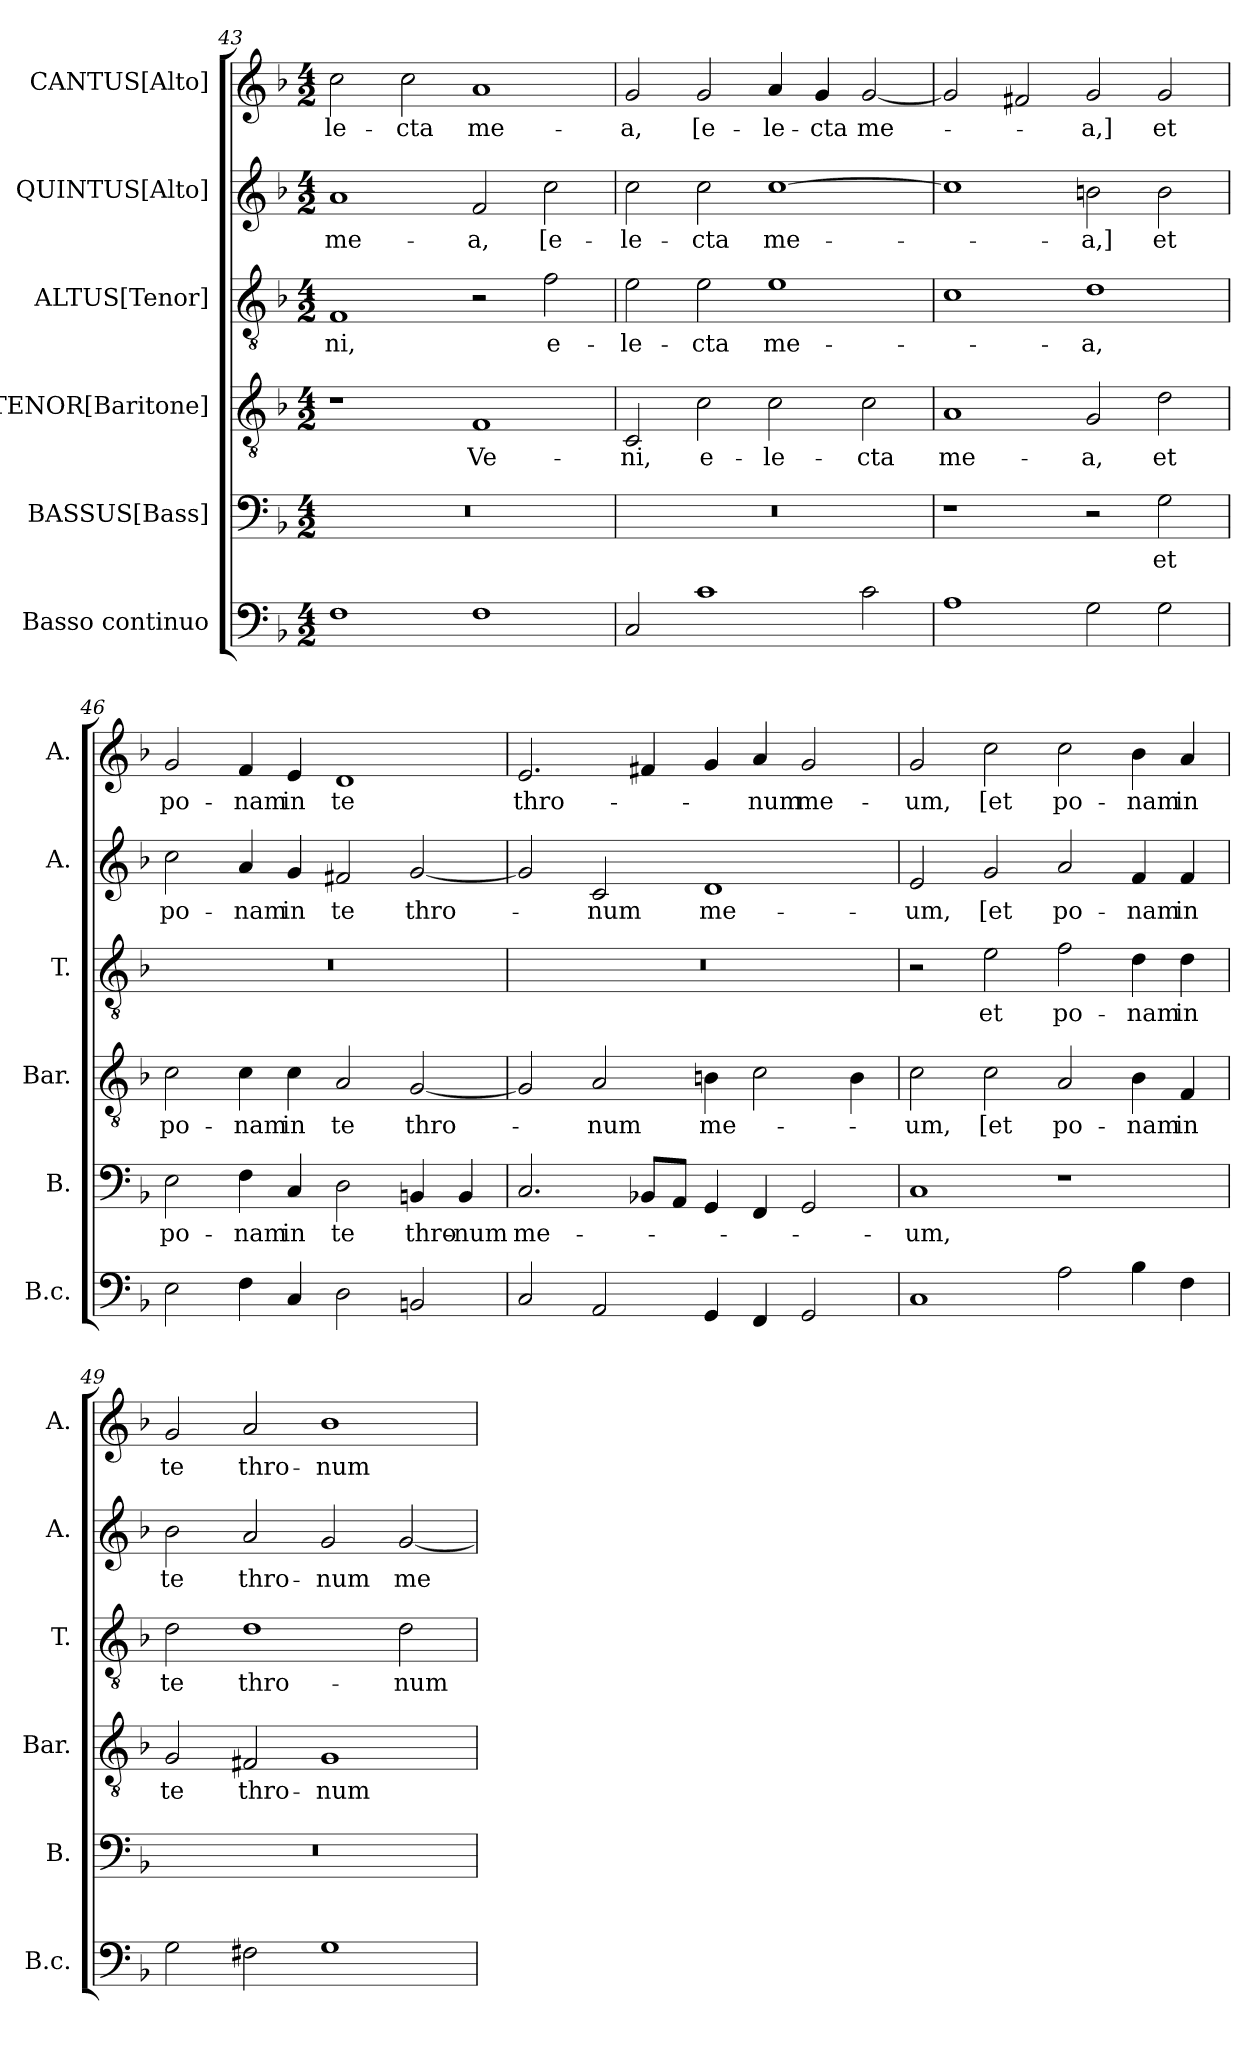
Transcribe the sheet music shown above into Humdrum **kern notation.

**kern	**kern	**text	**kern	**text	**kern	**text	**kern	**text	**kern	**text
*part6	*part5	*part5	*part4	*part4	*part3	*part3	*part2	*part2	*part1	*part1
*staff6	*staff5	*staff5	*staff4	*staff4	*staff3	*staff3	*staff2	*staff2	*staff1	*staff1
*I"Basso continuo	*I"BASSUS[Bass]	*	*I"TENOR[Baritone]	*	*I"ALTUS[Tenor]	*	*I"QUINTUS[Alto]	*	*I"CANTUS[Alto]	*
*I'B.c.	*I'B.	*	*I'Bar.	*	*I'T.	*	*I'A.	*	*I'A.	*
*clefF4	*clefF4	*	*clefGv2	*	*clefGv2	*	*clefG2	*	*clefG2	*
*	*	*	*ITrd7c12	*	*ITrd7c12	*	*	*	*	*
*k[b-]	*k[b-]	*	*k[b-]	*	*k[b-]	*	*k[b-]	*	*k[b-]	*
*F:	*F:	*	*F:	*	*F:	*	*F:	*	*F:	*
*M4/2	*M4/2	*	*M4/2	*	*M4/2	*	*M4/2	*	*M4/2	*
=43	=43	=43	=43	=43	=43	=43	=43	=43	=43	=43
!	!LO:N:vis=1	!	!	!	!	!LO:LY:b	!	!LO:LY:b	!	!LO:LY:b
1F	0r	.	1r	.	1FF	-ni,	1a	me-	2cc\	-le-
!	!	!	!	!	!	!	!	!	!	!LO:LY:b
.	.	.	.	.	.	.	.	.	2cc\	-cta
!	!	!	!	!LO:LY:b	!	!	!	!LO:LY:b	!	!LO:LY:b
1F	.	.	1FF	Ve-	2r	.	2f/	-a,	1a	me-
!	!	!	!	!	!	!LO:LY:b	!	!LO:LY:b	!	!
.	.	.	.	.	2F\	e-	2cc\	[e-	.	.
=44	=44	=44	=44	=44	=44	=44	=44	=44	=44	=44
!	!LO:N:vis=1	!	!	!LO:LY:b	!	!LO:LY:b	!	!LO:LY:b	!	!LO:LY:b
2C/	0r	.	2CC/	-ni,	2E\	-le-	2cc\	-le-	2g/	-a,
!	!	!	!	!LO:LY:b	!	!LO:LY:b	!	!LO:LY:b	!	!LO:LY:b
1c	.	.	2C\	e-	2E\	-cta	2cc\	-cta	2g/	[e-
!	!	!	!	!LO:LY:b	!	!LO:LY:b	!	!LO:LY:b	!	!LO:LY:b
.	.	.	2C\	-le-	1E	me-	[>1cc	me-	4a/	-le-
!	!	!	!	!	!	!	!	!	!	!LO:LY:b
.	.	.	.	.	.	.	.	.	4g/	-cta
!	!	!	!	!LO:LY:b	!	!	!	!	!	!LO:LY:b
2c\	.	.	2C\	-cta	.	.	.	.	[<2g/	me-
=45	=45	=45	=45	=45	=45	=45	=45	=45	=45	=45
!	!	!	!	!LO:LY:b	!	!	!	!	!	!
1A	1r	.	1AA	me-	1C	.	1cc]	.	2g/]	.
.	.	.	.	.	.	.	.	.	2f#X/	.
!	!	!	!	!LO:LY:b	!	!LO:LY:b	!	!LO:LY:b	!	!LO:LY:b
2G\	2r	.	2GG/	-a,	1D	-a,	2bn\	-a,]	2g/	-a,]
!	!	!LO:LY:b	!	!LO:LY:b	!	!	!	!LO:LY:b	!	!LO:LY:b
2G\	2G\	et	2D\	et	.	.	2b\	et	2g/	et
!!LO:PB:g=z
=46	=46	=46	=46	=46	=46	=46	=46	=46	=46	=46
!	!	!LO:LY:b	!	!LO:LY:b	!LO:N:vis=1	!	!	!LO:LY:b	!	!LO:LY:b
2E\	2E\	po-	2C\	po-	0r	.	2cc\	po-	2g/	po-
!	!	!LO:LY:b	!	!LO:LY:b	!	!	!	!LO:LY:b	!	!LO:LY:b
4F\	4F\	-nam	4C\	-nam	.	.	4a/	-nam	4f/	-nam
!	!	!LO:LY:b	!	!LO:LY:b	!	!	!	!LO:LY:b	!	!LO:LY:b
4C/	4C/	in	4C\	in	.	.	4g/	in	4e/	in
!	!	!LO:LY:b	!	!LO:LY:b	!	!	!	!LO:LY:b	!	!LO:LY:b
2D\	2D\	te	2AA/	te	.	.	2f#X/	te	1d	te
!	!	!LO:LY:b	!	!LO:LY:b	!	!	!	!LO:LY:b	!	!
2BBn/	4BBn/	thro-	[<2GG/	thro-	.	.	[<2g/	thro-	.	.
!	!	!LO:LY:b	!	!	!	!	!	!	!	!
.	4BB/	-num	.	.	.	.	.	.	.	.
=47	=47	=47	=47	=47	=47	=47	=47	=47	=47	=47
!	!	!LO:LY:b	!	!	!LO:N:vis=1	!	!	!	!	!LO:LY:b
2C/	2.C/	me-	2GG/]	.	0r	.	2g/]	.	2.e/	thro-
!	!	!	!	!LO:LY:b	!	!	!	!LO:LY:b	!	!
2AA/	.	.	2AA/	-num	.	.	2c/	-num	.	.
.	8BB-X/L	.	.	.	.	.	.	.	4f#X/	.
.	8AA/J	.	.	.	.	.	.	.	.	.
!	!	!	!	!LO:LY:b	!	!	!	!LO:LY:b	!	!
4GG/	4GG/	.	4BBn\	me-	.	.	1d	me-	4g/	.
!	!	!	!	!	!	!	!	!	!	!LO:LY:b
4FF/	4FF/	.	2C\	.	.	.	.	.	4a/	-num
!	!	!	!	!	!	!	!	!	!	!LO:LY:b
2GG/	2GG/	.	.	.	.	.	.	.	2g/	me-
.	.	.	4BB\	.	.	.	.	.	.	.
=48	=48	=48	=48	=48	=48	=48	=48	=48	=48	=48
!	!	!LO:LY:b	!	!LO:LY:b	!	!	!	!LO:LY:b	!	!LO:LY:b
1C	1C	-um,	2C\	-um,	2r	.	2e/	-um,	2g/	-um,
!	!	!	!	!LO:LY:b	!	!LO:LY:b	!	!LO:LY:b	!	!LO:LY:b
.	.	.	2C\	[et	2E\	et	2g/	[et	2cc\	[et
!	!	!	!	!LO:LY:b	!	!LO:LY:b	!	!LO:LY:b	!	!LO:LY:b
2A\	1r	.	2AA/	po-	2F\	po-	2a/	po-	2cc\	po-
!	!	!	!	!LO:LY:b	!	!LO:LY:b	!	!LO:LY:b	!	!LO:LY:b
4B-\	.	.	4BB-\	-nam	4D\	-nam	4f/	-nam	4b-\	-nam
!	!	!	!	!LO:LY:b	!	!LO:LY:b	!	!LO:LY:b	!	!LO:LY:b
4F\	.	.	4FF/	in	4D\	in	4f/	in	4a/	in
=49	=49	=49	=49	=49	=49	=49	=49	=49	=49	=49
!	!LO:N:vis=1	!	!	!LO:LY:b	!	!LO:LY:b	!	!LO:LY:b	!	!LO:LY:b
2G\	0r	.	2GG/	te	2D\	te	2b-\	te	2g/	te
!	!	!	!	!LO:LY:b	!	!LO:LY:b	!	!LO:LY:b	!	!LO:LY:b
2F#X\	.	.	2FF#X/	thro-	1D	thro-	2a/	thro-	2a/	thro-
!	!	!	!	!LO:LY:b	!	!	!	!LO:LY:b	!	!LO:LY:b
1G	.	.	1GG	-num	.	.	2g/	-num	1b-	-num
!	!	!	!	!	!	!LO:LY:b	!	!LO:LY:b	!	!
.	.	.	.	.	2D\	-num	[<2g/	me-	.	.
=	=	=	=	=	=	=	=	=	=	=
*-	*-	*-	*-	*-	*-	*-	*-	*-	*-	*-
